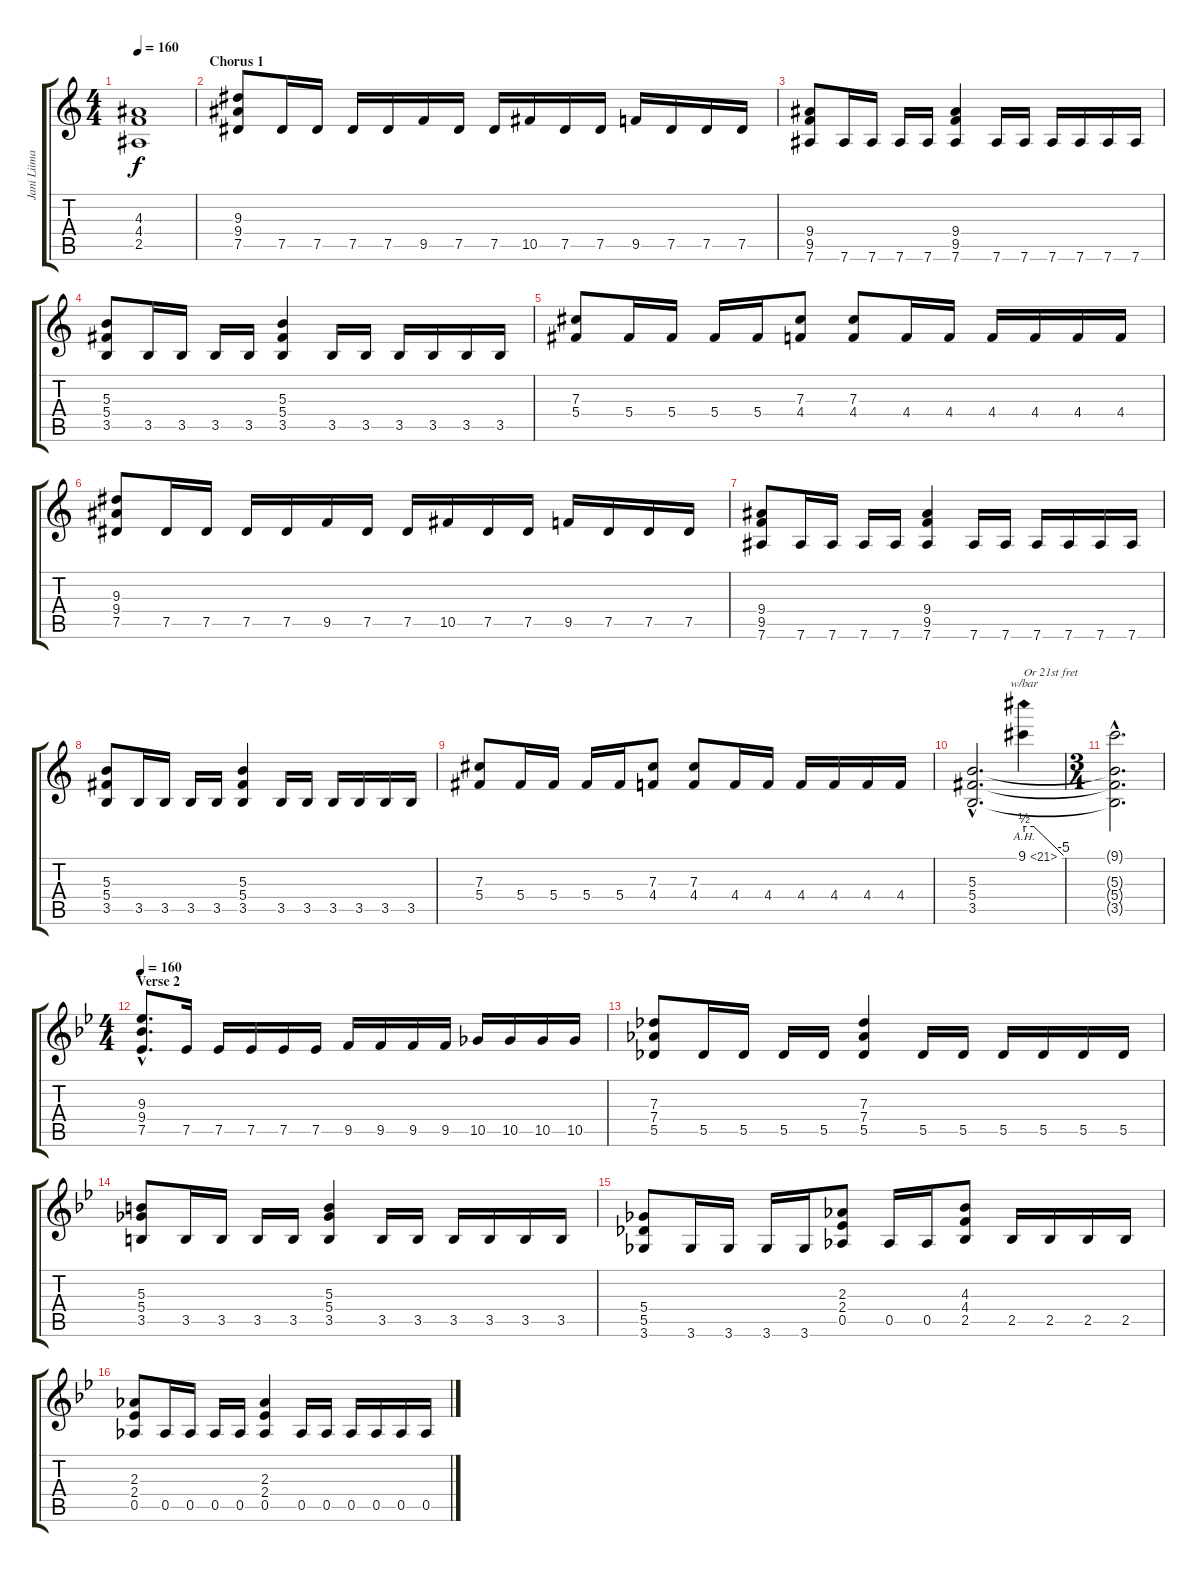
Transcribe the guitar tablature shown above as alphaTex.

\track ("Jani Liimatainen 2" "Jani Liima") {instrument distortionguitar}
\staff {score tabs}
\tuning (Eb4 Bb3 Gb3 Db3 Ab2 Eb2) {hide}
\ts (4 4)
\tempo 160
\clef g2
\ks c
(4.3 4.4 2.5).1{dy f} |
\section ("" "Chorus 1")
(9.3 9.4 7.5).8 7.5.16 7.5.16 7.5.16 7.5.16 9.5.16 7.5.16 7.5.16 10.5.16 7.5.16 7.5.16 9.5.16 7.5.16 7.5.16 7.5.16 |
(9.4 9.5 7.6).8 7.6.16 7.6.16 7.6.16 7.6.16 (9.4 9.5 7.6).4 7.6.16 7.6.16 7.6.16 7.6.16 7.6.16 7.6.16 |
(5.3 5.4 3.5).8 3.5.16 3.5.16 3.5.16 3.5.16 (5.3 5.4 3.5).4 3.5.16 3.5.16 3.5.16 3.5.16 3.5.16 3.5.16 |
(7.3 5.4).8 5.4.16 5.4.16 5.4.16 5.4.16 (7.3 4.4).8 (7.3 4.4).8 4.4.16 4.4.16 4.4.16 4.4.16 4.4.16 4.4.16 |
(9.3 9.4 7.5).8 7.5.16 7.5.16 7.5.16 7.5.16 9.5.16 7.5.16 7.5.16 10.5.16 7.5.16 7.5.16 9.5.16 7.5.16 7.5.16 7.5.16 |
(9.4 9.5 7.6).8 7.6.16 7.6.16 7.6.16 7.6.16 (9.4 9.5 7.6).4 7.6.16 7.6.16 7.6.16 7.6.16 7.6.16 7.6.16 |
(5.3 5.4 3.5).8 3.5.16 3.5.16 3.5.16 3.5.16 (5.3 5.4 3.5).4 3.5.16 3.5.16 3.5.16 3.5.16 3.5.16 3.5.16 |
(7.3 5.4).8 5.4.16 5.4.16 5.4.16 5.4.16 (7.3 4.4).8 (7.3 4.4).8 4.4.16 4.4.16 4.4.16 4.4.16 4.4.16 4.4.16 |
(5.3{hac} 5.4{hac} 3.5{hac}).2{d} 9.1{ah 12}.4{tbe (custom default 0 2 15 2 60 -20) txt "Or 21st fret"} |
\ts (3 4)
(9.1{hac t} 5.3{hac t} 5.4{hac t} 3.5{hac t}).2{d} |
\ts (4 4)
\section ("" "Verse 2")
\tempo 160
\ks gminor
(9.3{hac} 9.4{hac} 7.5{hac}).8{d} 7.5.16 7.5.16 7.5.16 7.5.16 7.5.16 9.5.16 9.5.16 9.5.16 9.5.16 10.5.16 10.5.16 10.5.16 10.5.16 |
(7.3 7.4 5.5).8 5.5.16 5.5.16 5.5.16 5.5.16 (7.3 7.4 5.5).4 5.5.16 5.5.16 5.5.16 5.5.16 5.5.16 5.5.16 |
(5.3 5.4 3.5).8 3.5.16 3.5.16 3.5.16 3.5.16 (5.3 5.4 3.5).4 3.5.16 3.5.16 3.5.16 3.5.16 3.5.16 3.5.16 |
(5.4 5.5 3.6).8 3.6.16 3.6.16 3.6.16 3.6.16 (2.3 2.4 0.5).8 0.5.16 0.5.16 (4.3 4.4 2.5).8 2.5.16 2.5.16 2.5.16 2.5.16 |
(2.3 2.4 0.5).8 0.5.16 0.5.16 0.5.16 0.5.16 (2.3 2.4 0.5).4 0.5.16 0.5.16 0.5.16 0.5.16 0.5.16 0.5.16
